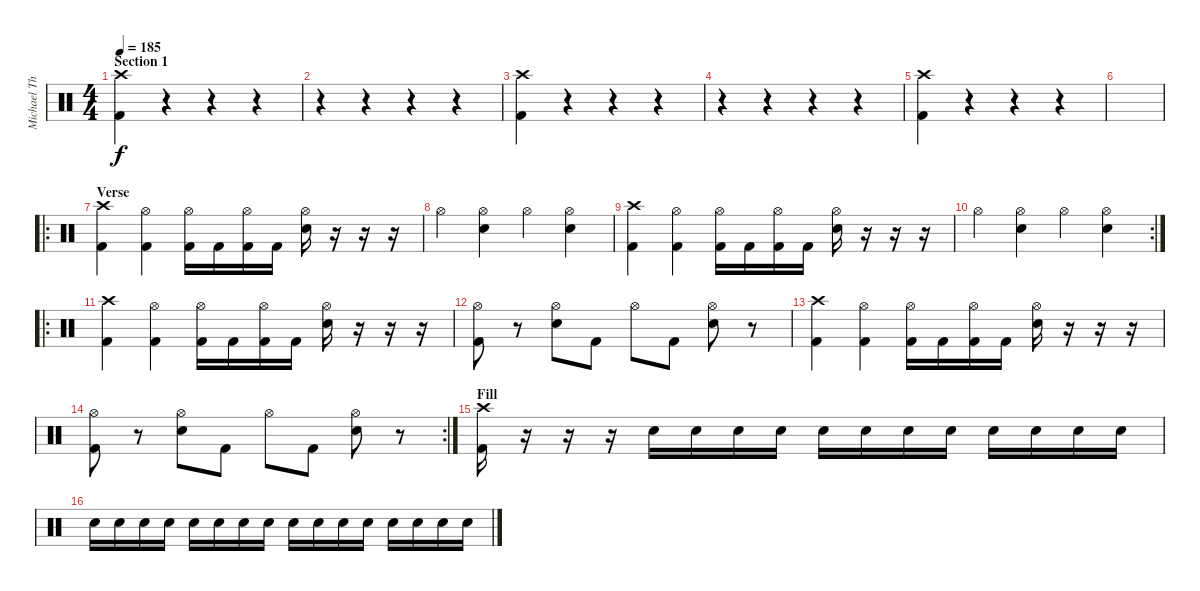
\track ("Michael Thomas" "Michael Th") {instrument percussion}
\staff {score}
\articulation defaults
\ts (4 4)
\section ("" "Section 1")
\tempo 185
\clef neutral
\ks c
("Kick (hit) 2" "Crash high (hit)").4{dy f} r.4 r.4 r.4 |
r.4 r.4 r.4 r.4 |
("Kick (hit) 2" "Crash high (hit)").4 r.4 r.4 r.4 |
r.4 r.4 r.4 r.4 |
("Kick (hit) 2" "Crash high (hit)").4 r.4 r.4 r.4 |
|
\ro
\section ("" "Verse")
("Kick (hit) 2" "Crash high (hit)").4 ("Kick (hit) 2" "Hi-Hat (open)").4 ("Hi-Hat (open)" "Kick (hit) 2").16 "Kick (hit) 2".16 ("Hi-Hat (open)" "Kick (hit) 2").16 "Kick (hit) 2".16 ("Hi-Hat (open)" "Electric Snare (hit)").16 r.16 r.16 r.16 |
"Hi-Hat (open)".4 ("Hi-Hat (open)" "Electric Snare (hit)").4 "Hi-Hat (open)".4 ("Hi-Hat (open)" "Electric Snare (hit)").4 |
("Kick (hit) 2" "Crash high (hit)").4 ("Kick (hit) 2" "Hi-Hat (open)").4 ("Hi-Hat (open)" "Kick (hit) 2").16 "Kick (hit) 2".16 ("Hi-Hat (open)" "Kick (hit) 2").16 "Kick (hit) 2".16 ("Hi-Hat (open)" "Electric Snare (hit)").16 r.16 r.16 r.16 |
\rc 2 "Hi-Hat (open)".4
("Hi-Hat (open)" "Electric Snare (hit)").4 "Hi-Hat (open)".4 ("Hi-Hat (open)" "Electric Snare (hit)").4 |
\ro
("Kick (hit) 2" "Crash high (hit)").4 ("Kick (hit) 2" "Hi-Hat (open)").4 ("Hi-Hat (open)" "Kick (hit) 2").16 "Kick (hit) 2".16 ("Hi-Hat (open)" "Kick (hit) 2").16 "Kick (hit) 2".16 ("Hi-Hat (open)" "Electric Snare (hit)").16 r.16 r.16 r.16 |
("Hi-Hat (open)" "Kick (hit) 2").8 r.8 ("Hi-Hat (open)" "Electric Snare (hit)").8 "Kick (hit) 2".8 "Hi-Hat (open)".8 "Kick (hit) 2".8 ("Hi-Hat (open)" "Electric Snare (hit)").8 r.8 |
("Kick (hit) 2" "Crash high (hit)").4 ("Kick (hit) 2" "Hi-Hat (open)").4 ("Hi-Hat (open)" "Kick (hit) 2").16 "Kick (hit) 2".16 ("Hi-Hat (open)" "Kick (hit) 2").16 "Kick (hit) 2".16 ("Hi-Hat (open)" "Electric Snare (hit)").16 r.16 r.16 r.16 |
\rc 2
("Hi-Hat (open)" "Kick (hit) 2").8 r.8 ("Hi-Hat (open)" "Electric Snare (hit)").8 "Kick (hit) 2".8 "Hi-Hat (open)".8 "Kick (hit) 2".8 ("Hi-Hat (open)" "Electric Snare (hit)").8 r.8 |
\section ("" "Fill")
("Crash high (hit)" "Kick (hit) 2").16 r.16 r.16 r.16 "Electric Snare (hit)".16 "Electric Snare (hit)".16 "Electric Snare (hit)".16 "Electric Snare (hit)".16 "Electric Snare (hit)".16 "Electric Snare (hit)".16 "Electric Snare (hit)".16 "Electric Snare (hit)".16 "Electric Snare (hit)".16 "Electric Snare (hit)".16 "Electric Snare (hit)".16 "Electric Snare (hit)".16 |
"Electric Snare (hit)".16 "Electric Snare (hit)".16 "Electric Snare (hit)".16 "Electric Snare (hit)".16 "Electric Snare (hit)".16 "Electric Snare (hit)".16 "Electric Snare (hit)".16 "Electric Snare (hit)".16 "Electric Snare (hit)".16 "Electric Snare (hit)".16 "Electric Snare (hit)".16 "Electric Snare (hit)".16 "Electric Snare (hit)".16 "Electric Snare (hit)".16 "Electric Snare (hit)".16 "Electric Snare (hit)".16
